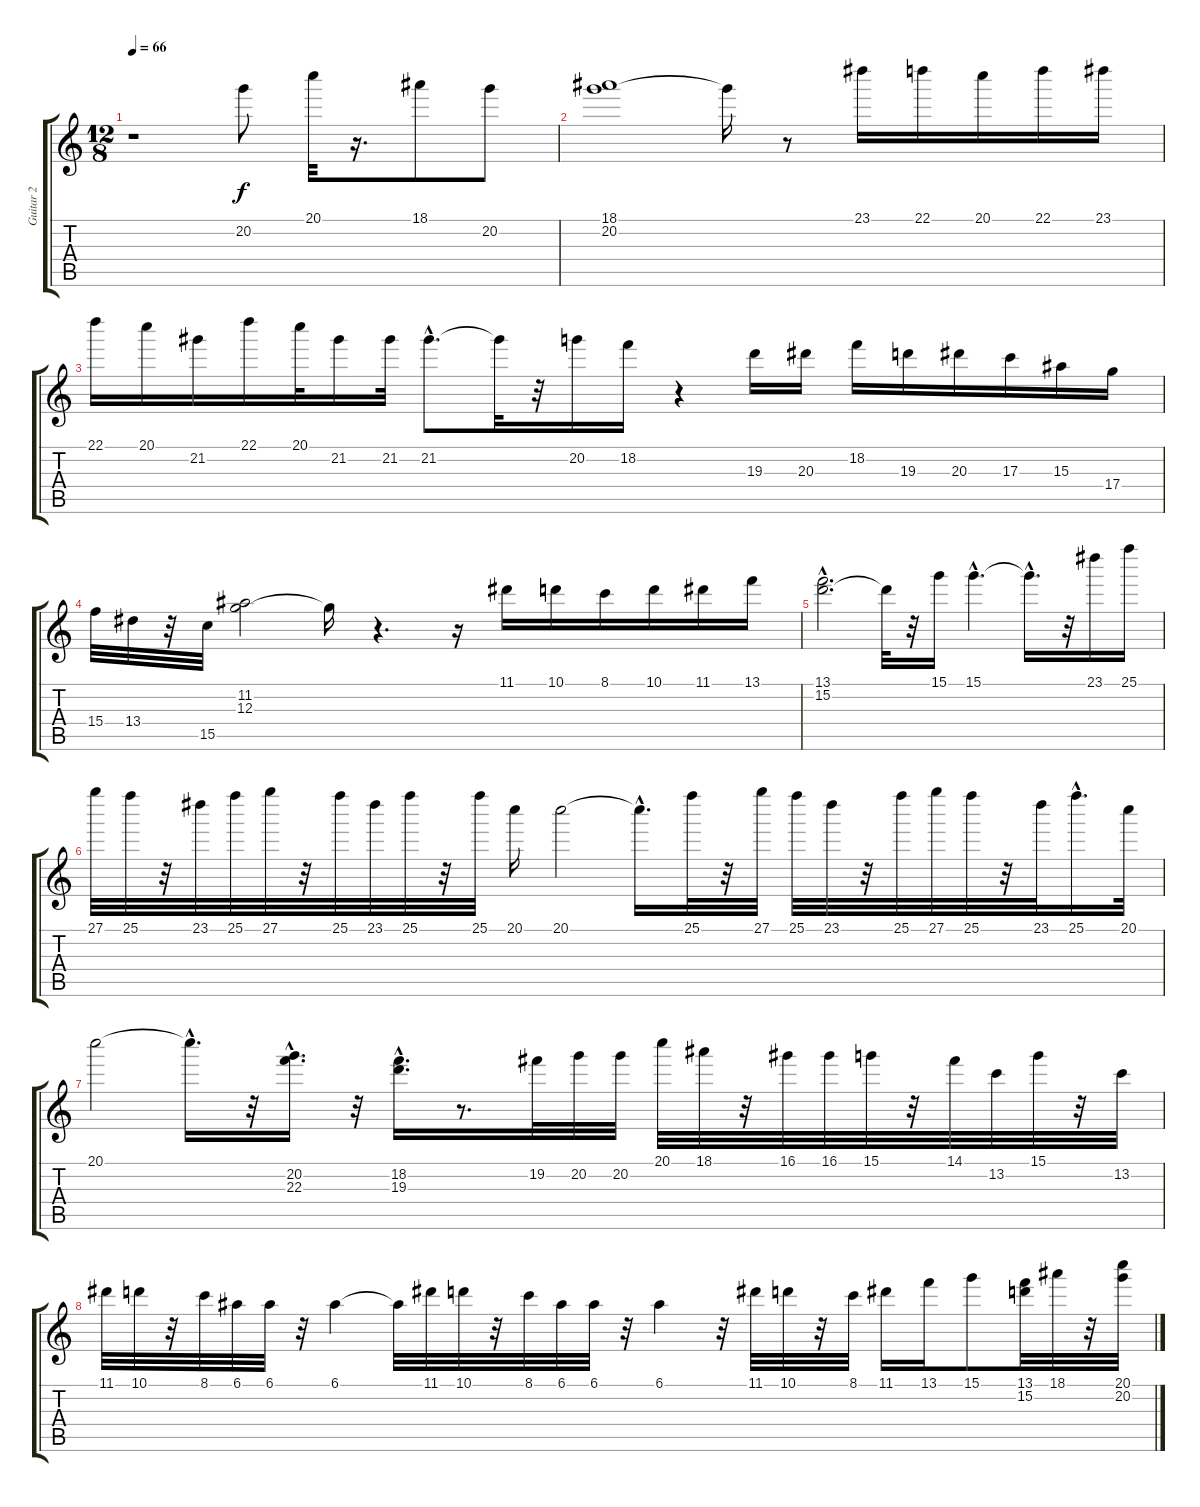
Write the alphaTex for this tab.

\track ("Guitar 2" "Guitar 2") {instrument distortionguitar}
\staff {score tabs}
\tuning (E4 B3 G3 D3 A2 E2) {hide}
\ts (12 8)
\tempo 66
\clef g2
\ks c
r.1{dy f instrument distortionguitar} 20.2.8 20.1.32 r.16{d} 18.1.8 20.2.8 |
(18.1 20.2).1 20.2{t}.16 r.8 23.1.16 22.1.16 20.1.16 22.1.16 23.1.16 |
22.1.16 20.1.16 21.2.16 22.1.16 20.1.32 21.2.16 21.2.32 21.2{hac}.8{d} 21.2{t}.32 r.32 20.2.16 18.2.16 r.4 19.3.16 20.3.16 18.2.16 19.3.16 20.3.16 17.3.16 15.3.16 17.4.16 |
15.4.32 13.4.32 r.32 15.5.32 (11.2 12.3).2 12.3{t}.16 r.4{d} r.16 11.1.16 10.1.16 8.1.16 10.1.16 11.1.16 13.1.16 |
(13.1 15.2{hac}).2{d} 15.2{t}.32 r.32 15.1.16 15.1{hac}.4{d} 15.1{hac t}.16{d} r.32 23.1.16 25.1.16 |
27.1.32 25.1.32 r.32 23.1.32 25.1.32 27.1.32 r.32 25.1.32 23.1.32 25.1.32 r.32 25.1.32 20.1.16 20.1.2 20.1{hac t}.16{d} 25.1.32 r.32 27.1.32 25.1.32 23.1.32 r.32 25.1.32 27.1.32 25.1.32 r.32 23.1.32 25.1{hac}.16{d} 20.1.32 |
20.1.2 20.1{hac t}.16{d} r.32 (20.2 22.3{hac}).16{d} r.32 (18.2 19.3{hac}).16{d} r.8{d} 19.2.32 20.2.32 20.2.32 20.1.32 18.1.32 r.32 16.1.32 16.1.32 15.1.32 r.32 14.1.32 13.2.32 15.1.32 r.32 13.2.32 |
11.1.32 10.1.32 r.32 8.1.32 6.1.32 6.1.32 r.32 6.1.4 6.1{t}.32 11.1.32 10.1.32 r.32 8.1.32 6.1.32 6.1.32 r.32 6.1.4 r.32 11.1.32 10.1.32 r.32 8.1.32 11.1.16 13.1.16 15.1.8 (13.1 15.2).32 18.1.32 r.32 (20.1 20.2).32
